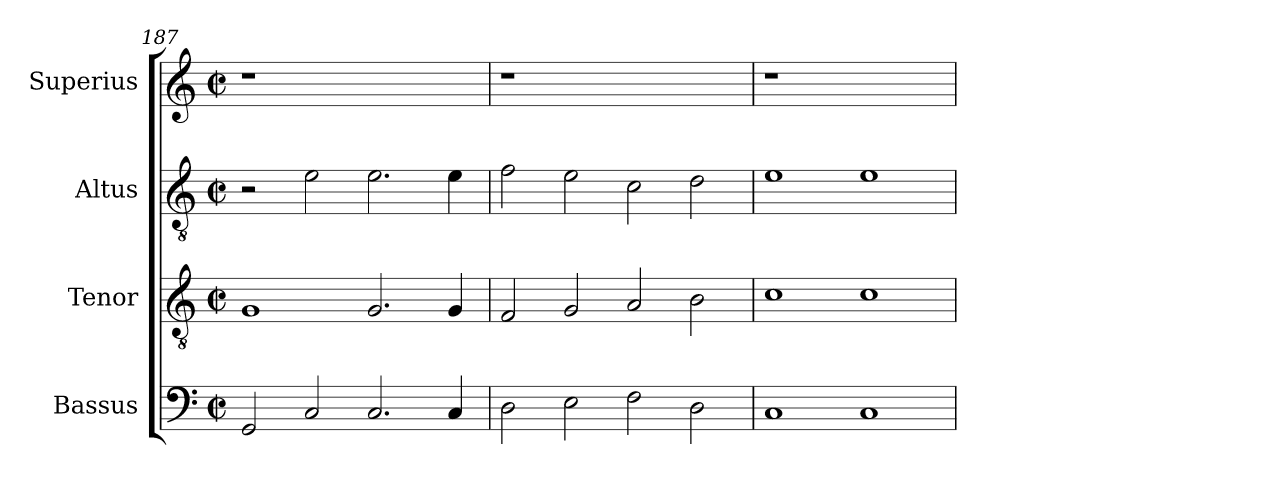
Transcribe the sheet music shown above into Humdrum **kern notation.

**kern	**kern	**kern	**kern
*part4	*part3	*part2	*part1
*staff4	*staff3	*staff2	*staff1
*I"Bassus	*I"Tenor	*I"Altus	*I"Superius
*I'B.	*I'T.	*I'A.	*I'S.
!!LO:LB:g=z
*clefF4	*clefGv2	*clefGv2	*clefG2
*	*ITrd7c12	*ITrd7c12	*
*k[]	*k[]	*k[]	*k[]
*C:	*C:	*C:	*C:
*M2/2	*M2/2	*M2/2	*M2/2
*met(c|)	*met(c|)	*met(c|)	*met(c|)
=187	=187	=187	=187
!	!	!	!LO:N:vis=1
2GGi/	1GGi	2r	1r
2Ci/	.	2Ei\	.
2.Ci/	2.GGi/	2.Ei\	1ryy
4Ci/	4GGi/	4Ei\	.
=188	=188	=188	=188
!	!	!	!LO:N:vis=1
2Di\	2FFi/	2Fi\	1r
2Ei\	2GGi/	2Ei\	.
2Fi\	2AAi/	2Ci\	1ryy
2Di\	2BBi\	2Di\	.
=189	=189	=189	=189
!	!	!	!LO:N:vis=1
1Ci	1Ci	1Ei	1r
1Ci	1Ci	1Ei	1ryy
=	=	=	=
*-	*-	*-	*-
